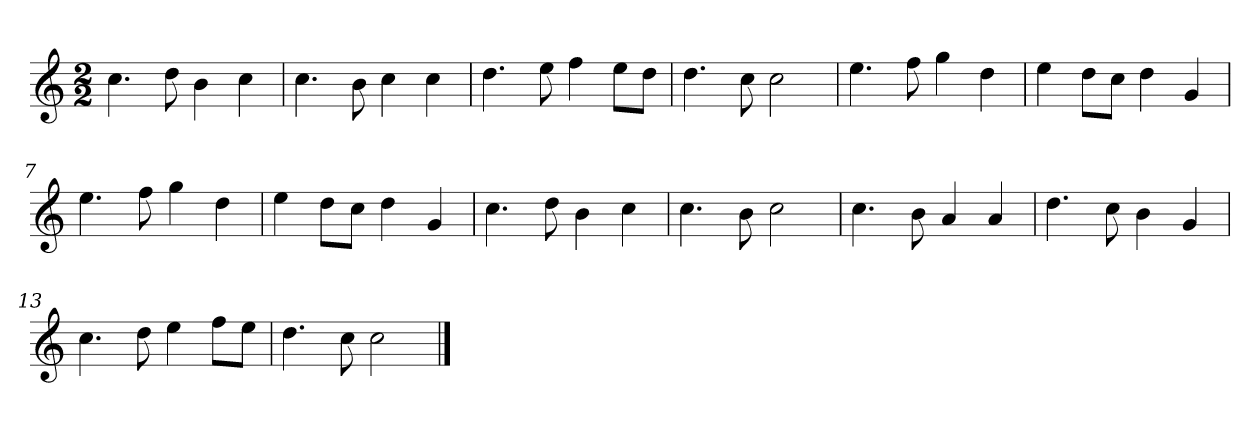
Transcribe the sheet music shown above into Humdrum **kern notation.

**kern
*part1
*staff1
*k[]
*M2/2
*MM120
=1
4.cc
8dd
4b
4cc
=2
4.cc
8b
4cc
4cc
=3
4.dd
8ee
4ff
8eeL
8ddJ
=4
4.dd
8cc
2cc
=5
4.ee
8ff
4gg
4dd
=6
4ee
8ddL
8ccJ
4dd
4g
=7
4.ee
8ff
4gg
4dd
=8
4ee
8ddL
8ccJ
4dd
4g
=9
4.cc
8dd
4b
4cc
=10
4.cc
8b
2cc
=11
4.cc
8b
4a
4a
=12
4.dd
8cc
4b
4g
=13
4.cc
8dd
4ee
8ffL
8eeJ
=14
4.dd
8cc
2cc
==
*-
